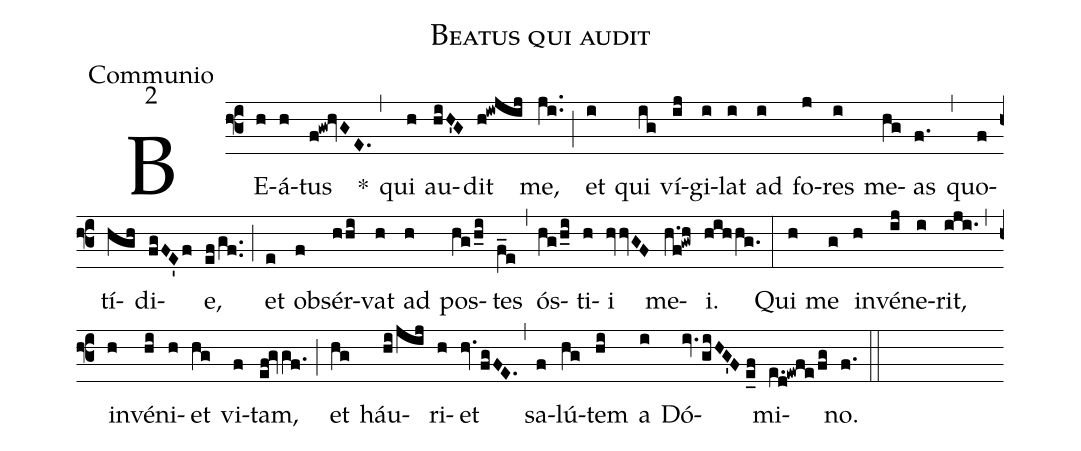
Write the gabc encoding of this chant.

name: Beatus qui audit;
office-part: Communio;
mode: 2;
%%
(f3) BE(h)á(h)tus(f!gw!hvGE.) *(,) qui(h) au(hiH'G)dit(h!iwjij) me,(ji..) (;) et(i) qui(ig) ví(ij)gi(i)lat(i) ad(i) fo(j)res(i) me(hg)as(f.) (,) quo(f)tí(hgh)di(fgFE'f)e,(ef/gf..) (;) et(e) ob(f)sér(hhi)vat(h) ad(h) pos(hg/h_i)tes(f_e) (,) ós(hg/h_i)ti(h)i(hvvGF) me(h.f!gwh)i.(hihhg.) (:)
Qui(h) me(g) in(h)vé(ij)ne(i)rit,(iji.) (,) in(h)vé(hi)ni(h)et(hg) vi(f)tam,(ef!gvgf.) (;) et(hg) háu(hi/jij)ri(h)et(hv.fgFE.) (,) sa(f)lú(hg)tem(hi) a(i) Dó(iv.giHG'F//e_f)mi(e.d!ewfe/fg)no.(f.) (::)
